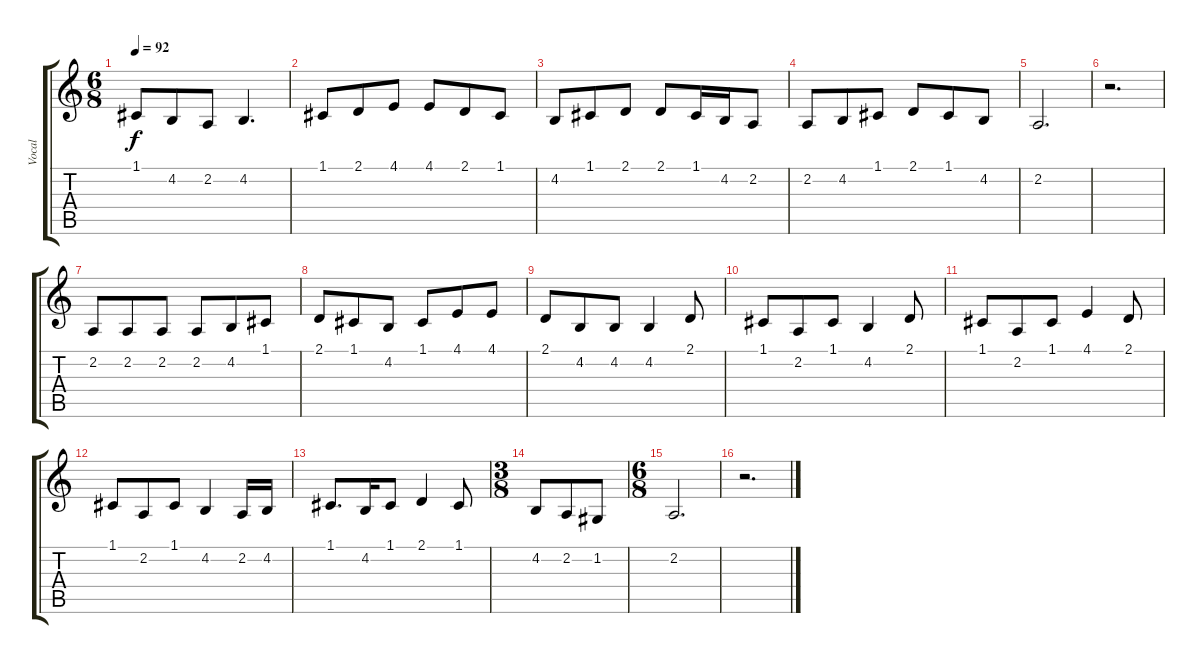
\track ("Vocal" "Vocal") {instrument acousticgrandpiano}
\staff {score tabs}
\tuning (C4 G3 Eb3 Bb2 F2 C2) {hide}
\ts (6 8)
\tempo 92
\clef g2
\ks c
1.1.8{dy f} 4.2.8 2.2.8 4.2.4{d} |
1.1.8 2.1.8 4.1.8 4.1.8 2.1.8 1.1.8 |
4.2.8 1.1.8 2.1.8 2.1.8 1.1.16 4.2.16 2.2.8 |
2.2.8 4.2.8 1.1.8 2.1.8 1.1.8 4.2.8 |
2.2.2{d} |
r.2{d} |
2.2.8 2.2.8 2.2.8 2.2.8 4.2.8 1.1.8 |
2.1.8 1.1.8 4.2.8 1.1.8 4.1.8 4.1.8 |
2.1.8 4.2.8 4.2.8 4.2.4 2.1.8 |
1.1.8 2.2.8 1.1.8 4.2.4 2.1.8 |
1.1.8 2.2.8 1.1.8 4.1.4 2.1.8 |
1.1.8 2.2.8 1.1.8 4.2.4 2.2.16 4.2.16 |
1.1.8{d} 4.2.16 1.1.8 2.1.4 1.1.8 |
\ts (3 8)
4.2.8 2.2.8 1.2.8 |
\ts (6 8)
2.2.2{d} |
r.2{d}
